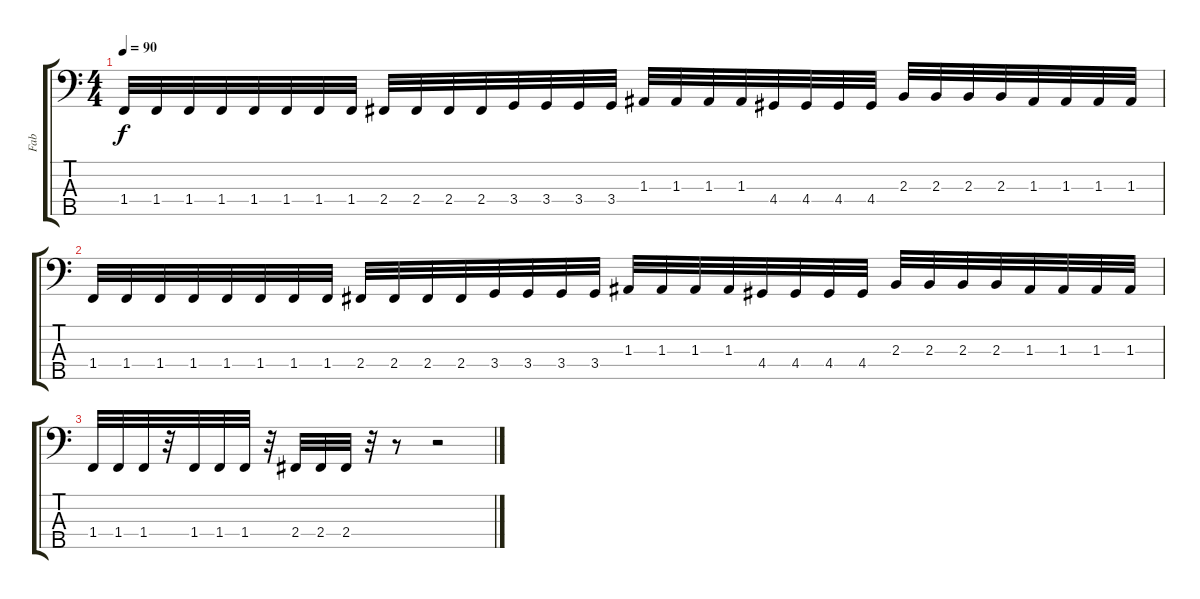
\track ("Fab" "Fab") {instrument electricbassfinger}
\staff {score tabs}
\tuning (G2 D2 A1 E1 B0) {hide}
\ts (4 4)
\tempo 90
\clef f4
\ks c
1.4.32{dy f} 1.4.32 1.4.32 1.4.32 1.4.32 1.4.32 1.4.32 1.4.32 2.4.32 2.4.32 2.4.32 2.4.32 3.4.32 3.4.32 3.4.32 3.4.32 1.3.32 1.3.32 1.3.32 1.3.32 4.4.32 4.4.32 4.4.32 4.4.32 2.3.32 2.3.32 2.3.32 2.3.32 1.3.32 1.3.32 1.3.32 1.3.32 |
1.4.32 1.4.32 1.4.32 1.4.32 1.4.32 1.4.32 1.4.32 1.4.32 2.4.32 2.4.32 2.4.32 2.4.32 3.4.32 3.4.32 3.4.32 3.4.32 1.3.32 1.3.32 1.3.32 1.3.32 4.4.32 4.4.32 4.4.32 4.4.32 2.3.32 2.3.32 2.3.32 2.3.32 1.3.32 1.3.32 1.3.32 1.3.32 |
1.4.32 1.4.32 1.4.32 r.32 1.4.32 1.4.32 1.4.32 r.32 2.4.32 2.4.32 2.4.32 r.32 r.8 r.2
